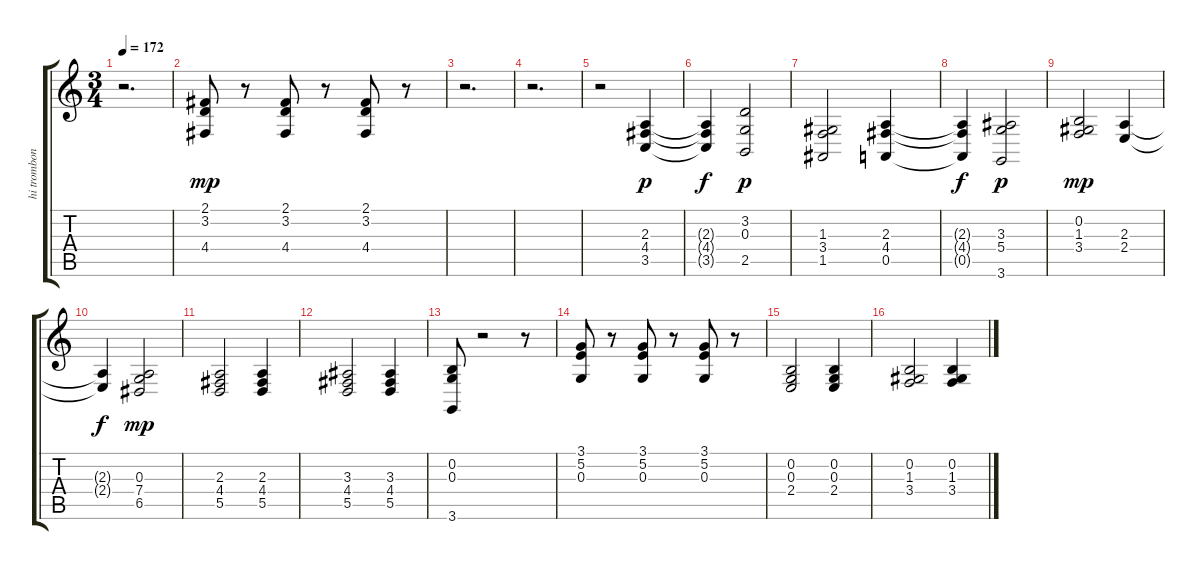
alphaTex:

\track ("hi trombones" "hi trombon") {instrument trombone}
\staff {score tabs}
\tuning (E4 B3 G3 D3 A2 E2) {hide}
\ts (3 4)
\tempo 172
\clef g2
\ks c
r.2{d dy mp} |
(2.1 3.2 4.4).8 r.8 (2.1 3.2 4.4).8 r.8 (2.1 3.2 4.4).8 r.8 |
r.2{d} |
r.2{d} |
r.2 (2.3 4.4 3.5).4{dy p} |
(2.3{t} 4.4{t} 3.5{t}).4{dy f} (3.2 0.3 2.5).2{dy p} |
(1.3 3.4 1.5).2 (2.3 4.4 0.5).4 |
(2.3{t} 4.4{t} 0.5{t}).4{dy f} (3.3 5.4 3.6).2{dy p} |
(0.2 1.3 3.4).2{dy mp} (2.3 2.4).4 |
(2.3{t} 2.4{t}).4{dy f} (0.3 7.4 6.5).2{dy mp} |
(2.3 4.4 5.5).2 (2.3 4.4 5.5).4 |
(3.3 4.4 5.5).2 (3.3 4.4 5.5).4 |
(0.2 0.3 3.6).8 r.2 r.8 |
(3.1 5.2 0.3).8 r.8 (3.1 5.2 0.3).8 r.8 (3.1 5.2 0.3).8 r.8 |
(0.2 0.3 2.4).2 (0.2 0.3 2.4).4 |
(0.2 1.3 3.4).2 (0.2 1.3 3.4).4
